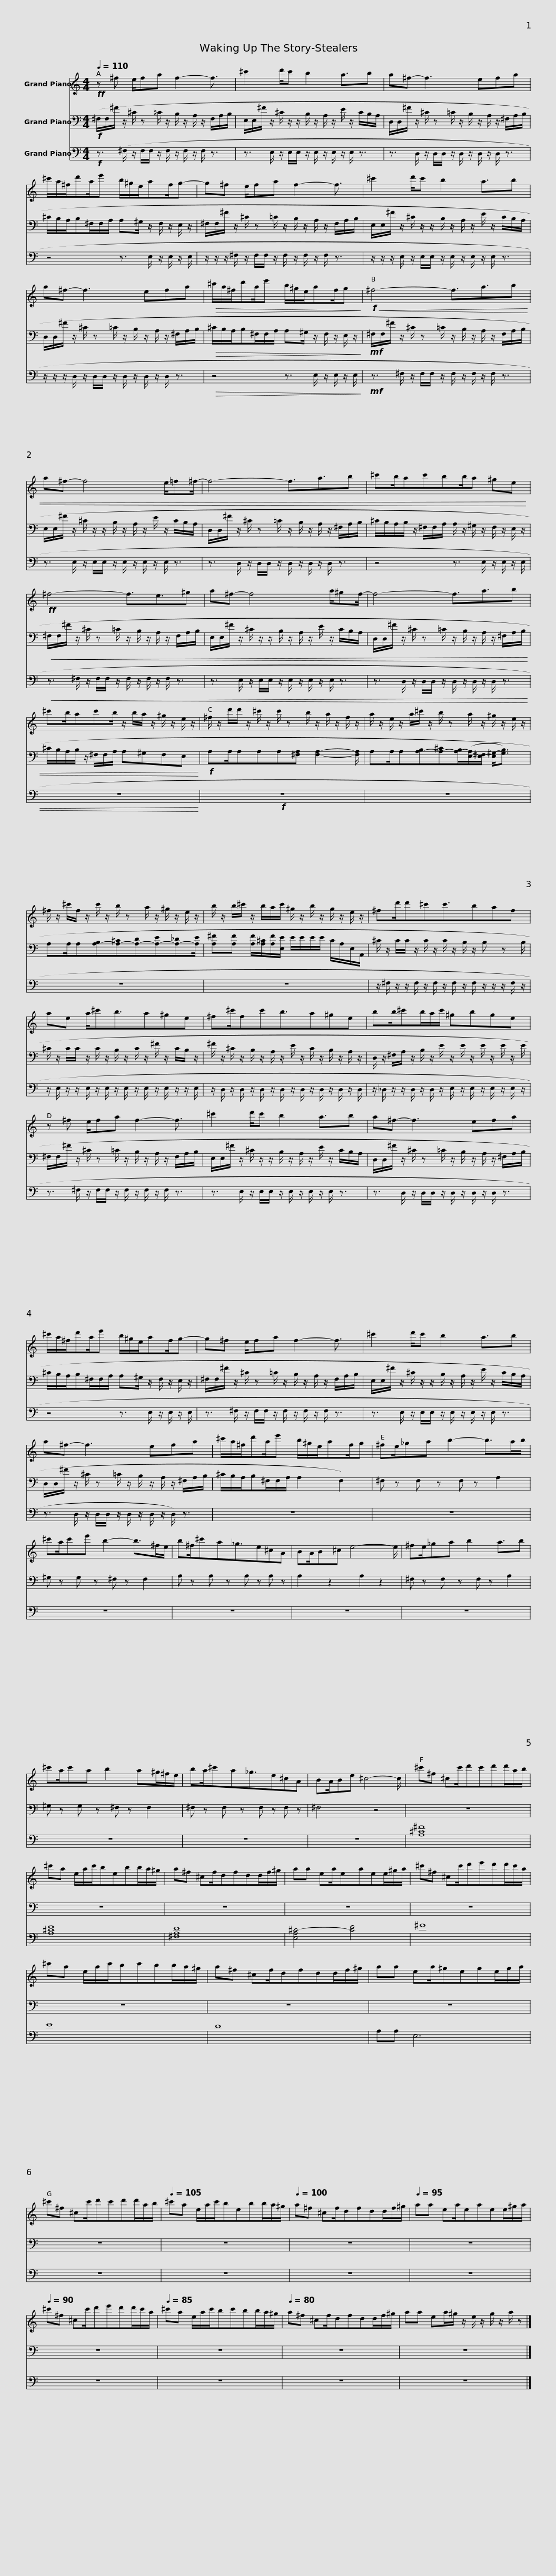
X:1
%%score 1 2 3
L:1/8
Q:1/4=110
M:4/4
I:linebreak $
K:C
V:1 treble
V:2 bass
V:3 bass
V:1
!ff! z ^f e/fa f2- f3/2 | ^c'2 d'/c' b2 a3/2b |$ a^f- f3 efa | ^c'/a/^f/d'a/e' b/^g/e/af/g- |$ g^f e/fa f2- f3/2 | %5
 ^c'2 d'/c' b2 a3/2b |$ a^f- f3 efa |!>(! ^c'/a/^f/d'a/e' b/^g/e/af/g!>)! |$!f!!<(! ^f4- f3/2a3/2b | a^f- f4 e/=f^f/- |$ %10
 f4- f3/2a3/2b | ^c'b/ac'bb/a ^ge!<)! |$!ff! ^f4- f3/2e3/2^g | a^f- f4 a/^gf/- |$ f4- f3/2a3/2b | %15
 ^c'b/ac'b/ z/ b/a/ z/ ^g/ z/ e/ z/ |$ ^f/ z/ d'/d'/ z/ ^c'/ z/ c'/ z b/ z/ a/ z/ f/ z/ | a/ z/ e/ z/ a/^c'/ z/ b/ z a/ z/ ^g/ z/ e/ z/ |$ ^f/ z/ ^c'/f/ z/ c'/ z/ b/ z a/ z/ ^g/ z/ e/ z/ | b/ z/ b/^c'/ z/ b/a/c'/ ^g/ z/ b/ z/ g/ z/ e/ z/ |$ %20
 ^fd'/d'^c'c'3/2baf | ae a/^c'b3/2a^ge |$ ^f^c'/fc'b3/2a^ge | bb/^c'b/a/c'/ ^gbge |$ z ^f e/fa f2- f3/2 | %25
 ^c'2 d'/c' b2 a3/2b |$ a^f- f3 efa | ^c'/a/^f/d'a/e' b/^g/e/af/g- |$ g^f e/fa f2- f3/2 | ^c'2 d'/c' b2 a3/2b |$ %30
 a^f- f3 efa | ^c'/a/^f/d'a/e' b/^g/e/af/g |$ ^fe/_ga b2- b>ab/ | ^c'a/c'e' b2- b>^fe/ | b^f/^c'a_g3/2e^cA |$ %35
 BA/B^c e4- e/ | ^fe/_ga b2 a3/2b | ^c'a/c'a b2 a^g/^f/e/ |$ ba/^c'a_g3/2e^cA | BA/Be ^c4- c/ | %40
 ^c'^f ^cc'/d'c'd'd'/a/b/ |$ ^c'a e/a/c'/bebb/a/^g/ | a^f ^cf/dfdd/f/^g/ | aa ea/eaee/^g/a/ |$ ^c'^f ^cc'/d'e'd'd'/c'/a/ | %45
 ^c'a e/a/c'/bc'bb/a/^g/ | a^f ^cf/dfdd/f/^g/ |$ aa ea/^gege/g/a/ | ^c'^f ^cc'/d'c'd'd'/a/b/ |[Q:1/4=105] ^c'a e/a/c'/bebb/a/^g/ |$ %50
[Q:1/4=100] a^f ^cf/dfdd/f/^g/ |[Q:1/4=95] aa ea/eaee/^g/a/ |[Q:1/4=90] ^c'^f ^cc'/d'e'd'd'/c'/a/ |$[Q:1/4=85] ^c'a e/a/c'/bc'bb/a/^g/ |[Q:1/4=80] a^f ^cf/dfdd/f/^g/ | %55
 aa ea/^g/ z/ e/ z/ g/ z/ a/ z |] %56
V:2
!f! (^F,/F,/^F/ z/ ^C/ z =C/ z/ B,/ z/ A,/ z/ F,/A,/B,/ | E,/E,/^F/ z/ ^C/ z/ z/ B,/ z/ A,/ z/ E/ z/ C/B,/A,/ |$ D,/D,/^F/ z/ ^C/ z =C/ z/ B,/ z/ A,/ z/ ^F,/A,/B,/ | ^C/B,/A,/B,^F,/F,/A,/ A,^G,/ z/ F,/ z/ E,/ z/ |$ ^F,/F,/^F/ z/ ^C/ z =C/ z/ B,/ z/ A,/ z/ F,/A,/B,/ | %5
 E,/E,/^F/ z/ ^C/ z/ z/ B,/ z/ A,/ z/ E/ z/ C/B,/A,/ |$ D,/D,/^F/ z/ ^C/ z =C/ z/ B,/ z/ A,/ z/ ^F,/A,/B,/ |!>(! ^C/B,/A,/B,^F,/F,/A,/ A,^G,/ z/ F,/ z/ E,/ z/!>)! |$!mf! ^F,/F,/^F/ z/ ^C/ z =C/ z/ B,/ z/ A,/ z/ F,/A,/B,/ | E,/E,/^F/ z/ ^C/ z/ z/ B,/ z/ A,/ z/ E/ z/ C/B,/A,/ |$ %10
 D,/D,/^F/ z/ ^C/ z =C/ z/ B,/ z/ A,/ z/ ^F,/A,/B,/ | ^C/B,/A,/B,/ z/ ^F,/F,/A,/ A,/ z/ ^G,/ z/ F,/ z/ E,/ z/ |$!<(! ^F,/F,/^F/ z/ ^C/ z =C/ z/ B,/ z/ A,/ z/ F,/A,/B,/ | E,/E,/^F/ z/ ^C/ z/ z/ B,/ z/ A,/ z/ E/ z/ C/B,/A,/ |$ D,/D,/^F/ z/ ^C/ z =C/ z/ B,/ z/ A,/ z/ ^F,/A,/B,/ | %15
 ^C/B,/A,/B,/ z/ ^F,/F,/A,/ A,^G,F,E,!<)! |$!f! A,A,/A,A,A,[^F,A,] [F,A,]2- [F,A,]/ | A,A,/A,[A,-B,][A,-^C][A,-B,]/([E,-A,]/[E,-^F,]/ [E,^G,-]<[G,B,]) |$ A,A,/A,[A,-B,][A,-^C][A,-D][A,-E][A,-_D][A,E]/ | [A,^F][A,F] [A,F]/[A,^C]/[A,F]/[E,E]/ E/E/E/E/ C/A,/E,/A,,/ |$ %20
 ^C/ z/ C/C/ z/ C/ z/ C/ z/ B,/ z/ B, z B,/ | ^C/ z/ C/C/ z/ C/ z/ B,/ z/ C/ z/ ^F/ z/ C/B,/ z/ |$ ^F/ z/ ^C/ z/ B,/ z/ A,/ z/ E/ z/ C/ z/ B,/ z/ A,/ z/ | D,/ z/ ^F,/A,/ z/ B,/ z/ E/ z/ E/ z/ E/ z/ E/ z/ E/ |$ ^F,/F,/^F/ z/ ^C/ z =C/ z/ B,/ z/ A,/ z/ F,/A,/B,/ | %25
 E,/E,/^F/ z/ ^C/ z/ z/ B,/ z/ A,/ z/ E/ z/ C/B,/A,/ |$ D,/D,/^F/ z/ ^C/ z =C/ z/ B,/ z/ A,/ z/ ^F,/A,/B,/ | ^C/B,/A,/B,^F,/F,/A,/ A,^G,/ z/ F,/ z/ E,/ z/ |$ ^F,/F,/^F/ z/ ^C/ z =C/ z/ B,/ z/ A,/ z/ F,/A,/B,/ | E,/E,/^F/ z/ ^C/ z/ z/ B,/ z/ A,/ z/ E/ z/ C/B,/A,/ |$ %30
 D,/D,/^F/ z/ ^C/ z =C/ z/ B,/ z/ A,/ z/ ^F,/A,/B,/ | ^C/B,/A,/B,^F,/F,/A,/ A,2 F,2) |$ ^F, z F, z F, z A,2 | ^G, z G, z ^F, z F,2 | A, z A, z A, z A, z |$ %35
 A,2 z2 A,2 z2 | ^F, z F, z F, z A,2 | ^G, z G, z ^F, z F,2 |$ ^F, z F, z F, z F, z | ^F,4 z4 | %40
 z8 |$ z8 | z8 | z8 |$ z8 | %45
 z8 | z8 |$ z8 | z8 | z8 |$ %50
 z8 | z8 | z8 |$ z8 | z8 | %55
 z8 |] %56
V:3
!f! z3/2 (^F,/ z/ F,/F,/ z/ F,/ z/ F,/ z/ F,/ z3/2 | z3/2 E,/ z/ E,/E,/ z/ E,/ z/ E,/ z/ E,/ z3/2 |$ z3/2 D,/ z/ D,/D,/ z/ D,/ z/ D,/ z/ D,/ z3/2 | z4 z3/2 E,/ z/ E,/ z/ E,/ |$ z/ z/ z/ ^F,/ z/ F,/F,/ z/ F,/ z/ F,/ z/ F,/ z3/2 | %5
 z/ z/ z/ E,/ z/ E,/E,/ z/ E,/ z/ E,/ z/ E,/ z3/2 |$ z/ z/ z/ D,/ z/ D,/D,/ z/ D,/ z/ D,/ z/ D,/ z3/2 |!>(! z4 z3/2 E,/ z/ E,/ z/ E,/!>)! |$!mf! z3/2 ^F,/ z/ F,/F,/ z/ F,/ z/ F,/ z/ F,/ z3/2 | z3/2 E,/ z/ E,/E,/ z/ E,/ z/ E,/ z/ E,/ z3/2 |$ %10
 z3/2 D,/ z/ D,/D,/ z/ D,/ z/ D,/ z/ D,/ z3/2 | z4 z3/2 E,/ z/ E,/ z/ E,/ |$!<(! z3/2 ^F,/ z/ F,/F,/ z/ F,/ z/ F,/ z/ F,/ z3/2 | z3/2 E,/ z/ E,/E,/ z/ E,/ z/ E,/ z/ E,/ z3/2 |$ z3/2 D,/ z/ D,/D,/ z/ D,/ z/ D,/ z/ D,/ z3/2 | %15
 z8!<)! |$!f! z8 | z8 |$ z8 | z8 |$ %20
 z/ ^F,/ z/ z/ F,/ z/ F,/ z/ F,/ z/ F,/ z/ z/ z/ F,/ z/ | z/ E,/ z/ z/ E,/ z/ E,/ z/ E,/ z/ E,/ z/ E,/ z/ z/ E,/ |$ z/ D,/ z/ D,/ z/ D,/ z/ D,/ z/ D,/ z/ D,/ z/ D,/ z/ D,/ | z/ _D,/ z/ z/ D,/ z/ D,/ z/ E,/ z/ E,/ z/ E,/ z/ E,/ z/ |$ z3/2 ^F,/ z/ F,/F,/ z/ F,/ z/ F,/ z/ F,/ z3/2 | %25
 z3/2 E,/ z/ E,/E,/ z/ E,/ z/ E,/ z/ E,/ z3/2 |$ z3/2 D,/ z/ D,/D,/ z/ D,/ z/ D,/ z/ D,/ z3/2 | z4 z3/2 E,/ z/ E,/ z/ E,/ |$ z3/2 ^F,/ z/ F,/F,/ z/ F,/ z/ F,/ z/ F,/ z3/2 | z3/2 E,/ z/ E,/E,/ z/ E,/ z/ E,/ z/ E,/ z3/2 |$ %30
 z3/2 D,/ z/ D,/D,/ z/ D,/ z/ D,/ z/ D,/) z3/2 | z8 |$ z8 | z8 | z8 |$ %35
 z8 | z8 | z8 |$ z8 | z8 | %40
 [A,^C^F]8 |$ [A,^CE]8 | [^F,A,D]8 | [E,A,^C-]4 [CE]4 |$ ^F8 | %45
 E8 | D8 |$ A,A, E,6 | z8 | z8 |$ %50
 z8 | z8 | z8 |$ z8 | z8 | %55
 z8 |] %56
